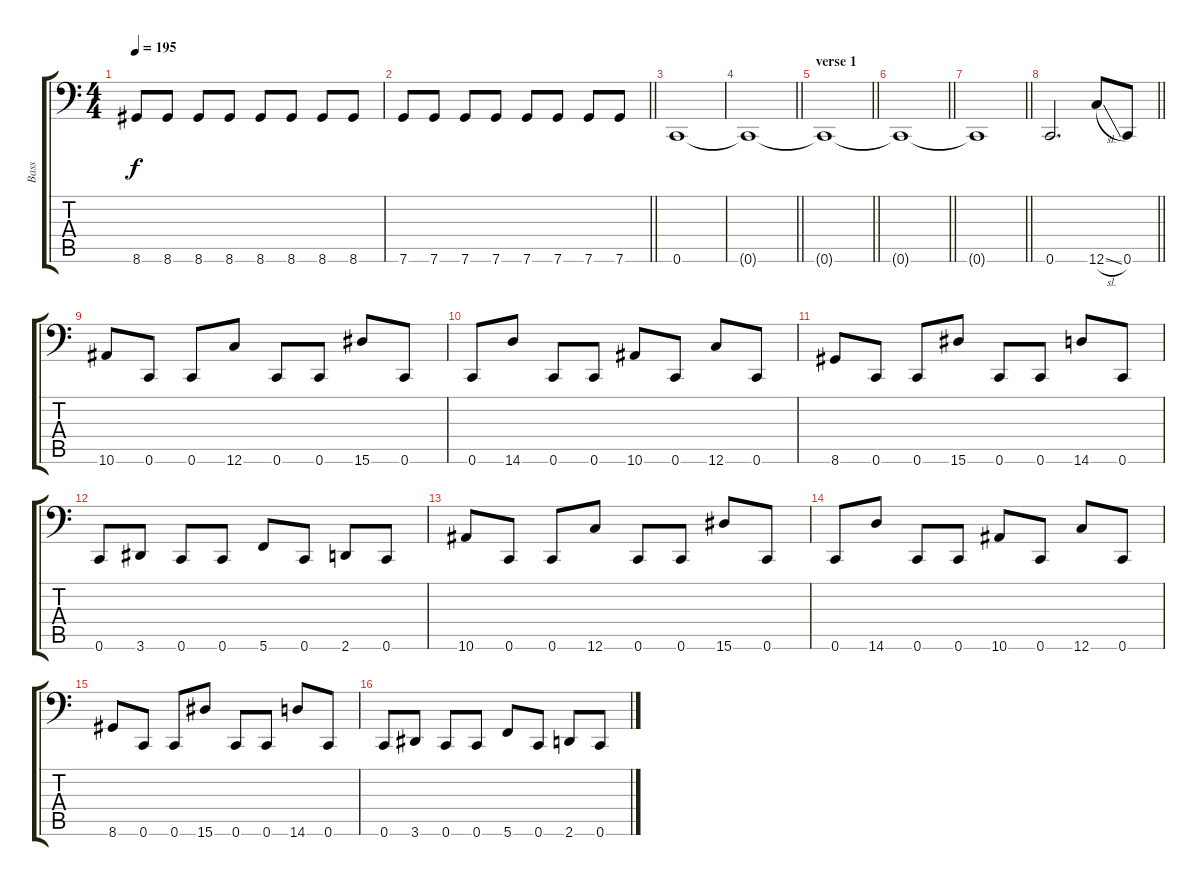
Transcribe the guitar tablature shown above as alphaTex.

\track ("Bass" "Bass") {instrument electricbasspick}
\staff {score tabs}
\tuning (D3 A2 F2 C2 G1 C1) {hide}
\ts (4 4)
\tempo 195
\clef f4
\ks c
8.6.8{dy f} 8.6.8 8.6.8 8.6.8 8.6.8 8.6.8 8.6.8 8.6.8 |
\barLineRight lightlight
7.6.8 7.6.8 7.6.8 7.6.8 7.6.8 7.6.8 7.6.8 7.6.8 |
0.6.1 |
\barLineRight lightlight
0.6{t}.1 |
\section ("" "verse 1")
\barLineRight lightlight
0.6{t}.1 |
\barLineRight lightlight
0.6{t}.1 |
\barLineRight lightlight
0.6{t}.1 |
\barLineRight lightlight
0.6.2{d} 12.6{sl}.8 0.6.8 |
10.6.8 0.6.8 0.6.8 12.6.8 0.6.8 0.6.8 15.6.8 0.6.8 |
0.6.8 14.6.8 0.6.8 0.6.8 10.6.8 0.6.8 12.6.8 0.6.8 |
8.6.8 0.6.8 0.6.8 15.6.8 0.6.8 0.6.8 14.6.8 0.6.8 |
0.6.8 3.6.8 0.6.8 0.6.8 5.6.8 0.6.8 2.6.8 0.6.8 |
10.6.8 0.6.8 0.6.8 12.6.8 0.6.8 0.6.8 15.6.8 0.6.8 |
0.6.8 14.6.8 0.6.8 0.6.8 10.6.8 0.6.8 12.6.8 0.6.8 |
8.6.8 0.6.8 0.6.8 15.6.8 0.6.8 0.6.8 14.6.8 0.6.8 |
0.6.8 3.6.8 0.6.8 0.6.8 5.6.8 0.6.8 2.6.8 0.6.8
